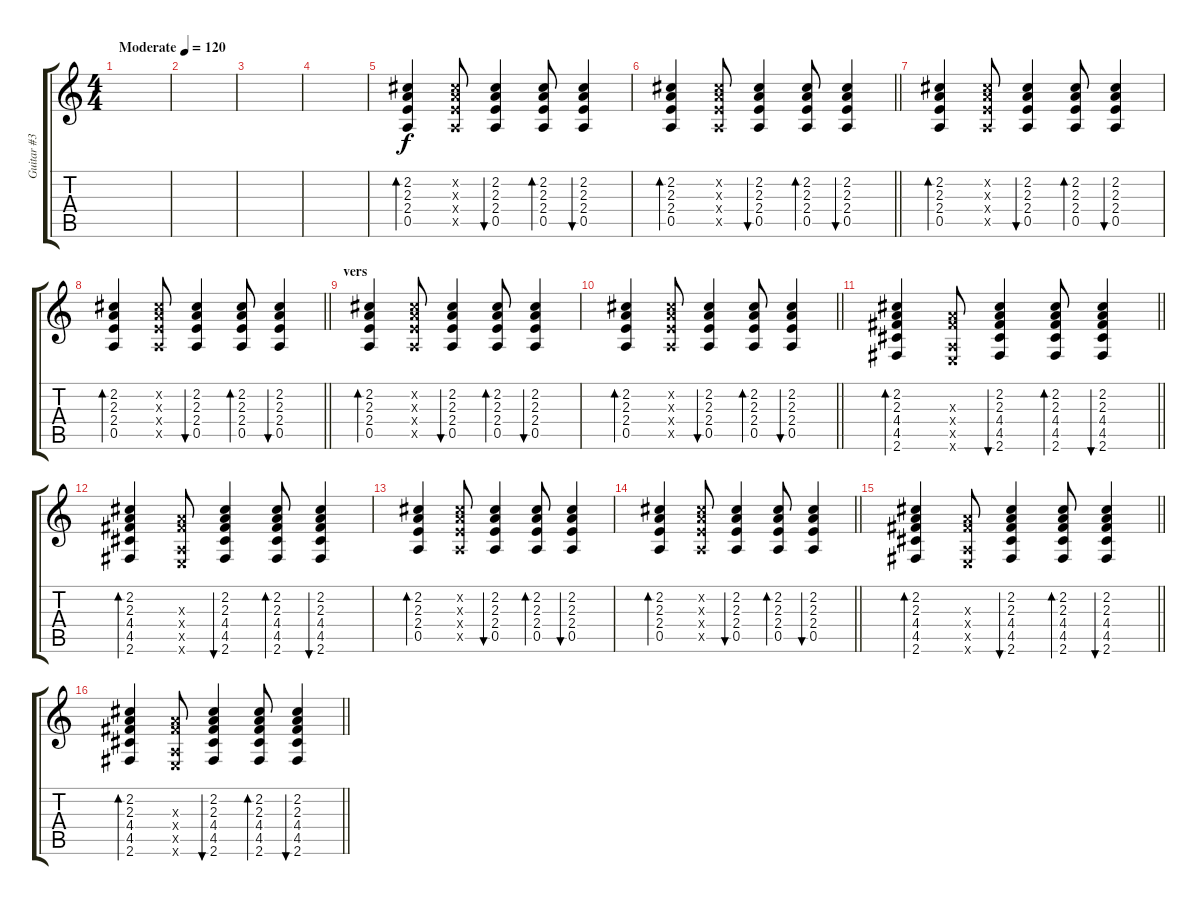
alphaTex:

\track ("Guitar #3" "Guitar #3") {instrument acousticguitarsteel}
\staff {score tabs}
\tuning (E4 B3 G3 D3 A2 E2) {hide}
\ts (4 4)
\tempo (120 "Moderate")
\clef g2
\ks c
|
|
|
|
(2.2 2.3 2.4 0.5).4{bd 60} (2.2{x} 2.3{x} 2.4{x} 0.5{x}).8 (2.2 2.3 2.4 0.5).4{bu 60} (2.2 2.3 2.4 0.5).8{bd 60} (2.2 2.3 2.4 0.5).4{bu 60} |
\barLineRight lightlight
(2.2 2.3 2.4 0.5).4{bd 60} (2.2{x} 2.3{x} 2.4{x} 0.5{x}).8 (2.2 2.3 2.4 0.5).4{bu 60} (2.2 2.3 2.4 0.5).8{bd 60} (2.2 2.3 2.4 0.5).4{bu 60} |
(2.2 2.3 2.4 0.5).4{bd 60} (2.2{x} 2.3{x} 2.4{x} 0.5{x}).8 (2.2 2.3 2.4 0.5).4{bu 60} (2.2 2.3 2.4 0.5).8{bd 60} (2.2 2.3 2.4 0.5).4{bu 60} |
\barLineRight lightlight
(2.2 2.3 2.4 0.5).4{bd 60} (2.2{x} 2.3{x} 2.4{x} 0.5{x}).8 (2.2 2.3 2.4 0.5).4{bu 60} (2.2 2.3 2.4 0.5).8{bd 60} (2.2 2.3 2.4 0.5).4{bu 60} |
\section ("" "vers")
(2.2 2.3 2.4 0.5).4{bd 60} (2.2{x} 2.3{x} 2.4{x} 0.5{x}).8 (2.2 2.3 2.4 0.5).4{bu 60} (2.2 2.3 2.4 0.5).8{bd 60} (2.2 2.3 2.4 0.5).4{bu 60} |
\barLineRight lightlight
(2.2 2.3 2.4 0.5).4{bd 60} (2.2{x} 2.3{x} 2.4{x} 0.5{x}).8 (2.2 2.3 2.4 0.5).4{bu 60} (2.2 2.3 2.4 0.5).8{bd 60} (2.2 2.3 2.4 0.5).4{bu 60} |
\barLineRight lightlight
(2.2 2.3 4.4 4.5 2.6).4{bd 60} (2.3{x} 4.4{x} 0.5{x} 0.6{x}).8 (2.2 2.3 4.4 4.5 2.6).4{bu 60} (2.2 2.3 4.4 4.5 2.6).8{bd 60} (2.2 2.3 4.4 4.5 2.6).4{bu 60} |
(2.2 2.3 4.4 4.5 2.6).4{bd 60} (2.3{x} 4.4{x} 0.5{x} 0.6{x}).8 (2.2 2.3 4.4 4.5 2.6).4{bu 60} (2.2 2.3 4.4 4.5 2.6).8{bd 60} (2.2 2.3 4.4 4.5 2.6).4{bu 60} |
(2.2 2.3 2.4 0.5).4{bd 60} (2.2{x} 2.3{x} 2.4{x} 0.5{x}).8 (2.2 2.3 2.4 0.5).4{bu 60} (2.2 2.3 2.4 0.5).8{bd 60} (2.2 2.3 2.4 0.5).4{bu 60} |
\barLineRight lightlight
(2.2 2.3 2.4 0.5).4{bd 60} (2.2{x} 2.3{x} 2.4{x} 0.5{x}).8 (2.2 2.3 2.4 0.5).4{bu 60} (2.2 2.3 2.4 0.5).8{bd 60} (2.2 2.3 2.4 0.5).4{bu 60} |
\barLineRight lightlight
(2.2 2.3 4.4 4.5 2.6).4{bd 60} (2.3{x} 4.4{x} 0.5{x} 0.6{x}).8 (2.2 2.3 4.4 4.5 2.6).4{bu 60} (2.2 2.3 4.4 4.5 2.6).8{bd 60} (2.2 2.3 4.4 4.5 2.6).4{bu 60} |
\barLineRight lightlight
(2.2 2.3 4.4 4.5 2.6).4{bd 60} (2.3{x} 4.4{x} 0.5{x} 0.6{x}).8 (2.2 2.3 4.4 4.5 2.6).4{bu 60} (2.2 2.3 4.4 4.5 2.6).8{bd 60} (2.2 2.3 4.4 4.5 2.6).4{bu 60}
